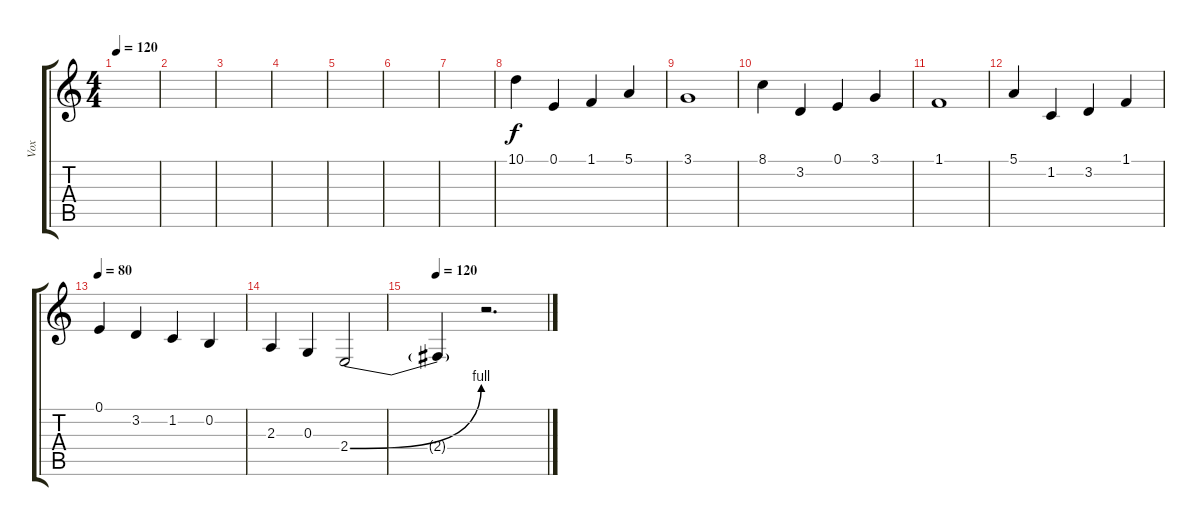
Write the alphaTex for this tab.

\track ("Vox" "Vox") {instrument flute}
\staff {score tabs}
\tuning (E4 B3 G3 D3 A2 E2) {hide}
\ts (4 4)
\tempo 120
\clef g2
\ks c
|
|
|
|
|
|
|
10.1.4 0.1.4 1.1.4 5.1.4 |
3.1.1 |
8.1.4 3.2.4 0.1.4 3.1.4 |
1.1.1 |
5.1.4 1.2.4 3.2.4 1.1.4 |
\tempo 80
0.1.4 3.2.4 1.2.4 0.2.4 |
2.3.4 0.3.4 2.4{be (bend 0 0 60 4)}.2 |
\tempo 120
2.4{t}.4 r.2{d}
